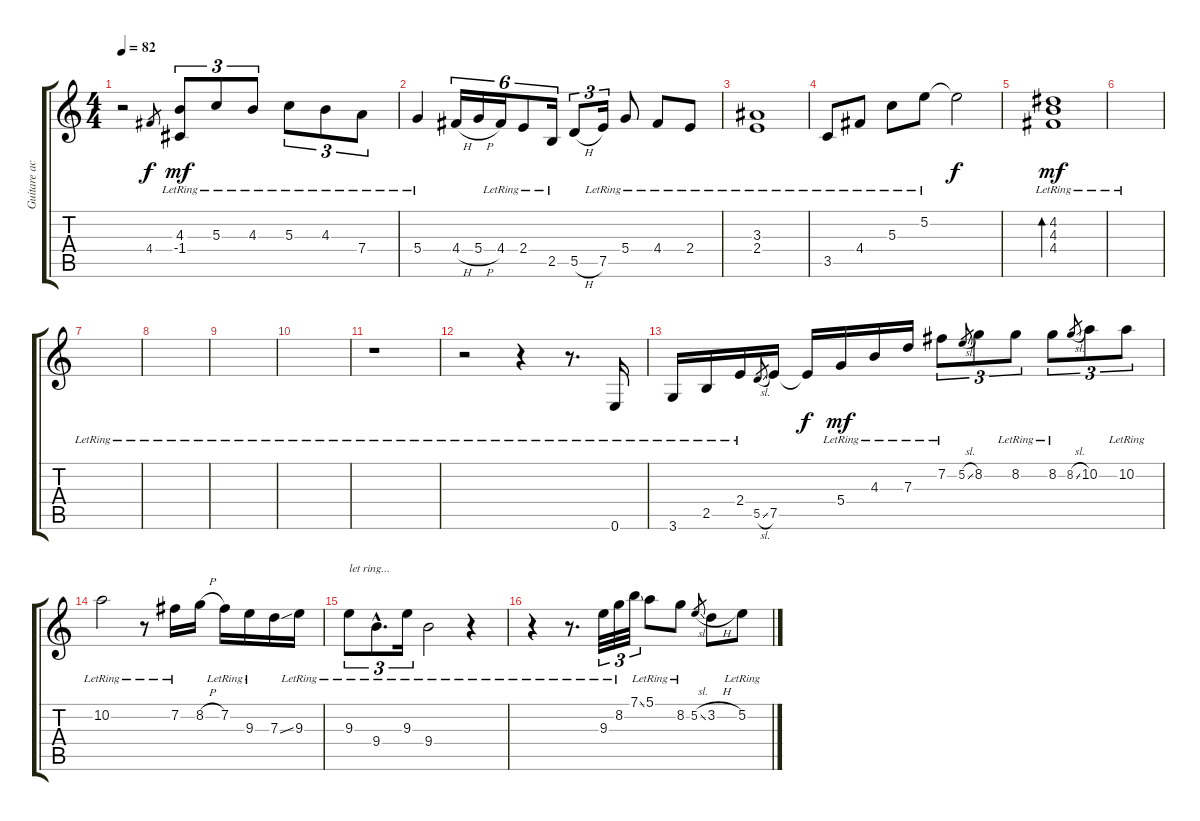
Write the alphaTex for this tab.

\track ("Guitare acoustique" "Guitare ac") {instrument acousticguitarnylon}
\staff {score tabs}
\tuning (E4 B3 G3 D3 A2 E2) {hide}
\ts (4 4)
\tempo 82
\clef g2
\ks c
r.2{dy mf} 4.4.8{gr dy f} (4.3{lr} -1.4).8{tu (3 2) dy mf} 5.3{lr}.8{tu (3 2)} 4.3{lr}.8{tu (3 2)} 5.3{lr}.8{tu (3 2)} 4.3{lr}.8{tu (3 2)} 7.4{lr}.8{tu (3 2)} |
5.4{lr}.4 4.4{h}.16{tu (6 4)} 5.4{h}.16{tu (6 4)} 4.4{lr}.16{tu (6 4)} 2.4{lr}.8{tu (6 4)} 2.5{lr}.16{tu (6 4)} 5.5{h}.8{tu (3 2)} 7.5{lr}.16{tu (3 2)} 5.4{lr}.8 4.4{lr}.8 2.4{lr}.8 |
(3.3{lr} 2.4{lr}).1 |
3.5{lr}.8 4.4{lr}.8 5.3{lr}.8 5.2{lr}.8 5.2{t}.2{dy f} |
(4.2{lr} 4.3{lr} 4.4{lr}).1{bd 240 dy mf} |
|
|
|
|
|
r.1 |
r.2 r.4 r.8{d} 0.6{lr}.16 |
3.6{lr}.16 2.5{lr}.16 2.4{lr}.16 5.5{sl}.8{gr} 7.5.16 7.5{t}.16{dy f} 5.4{lr}.16{dy mf} 4.3{lr}.16 7.3{lr}.16 7.2{lr}.8{tu (3 2)} 5.2{sl}.8{gr} 8.2.8{tu (3 2)} 8.2{lr}.8{tu (3 2)} 8.2{lr}.8{tu (3 2)} 8.2{sl}.8{gr} 10.2.8{tu (3 2)} 10.2{lr}.8{tu (3 2)} |
10.2{lr}.2 r.8 7.2{lr}.16 8.2{h}.16 7.2{lr}.16 9.3{lr}.16 7.3{ss}.16 9.3{lr}.16 |
9.3{lr}.8{tu (3 2) txt "let ring..."} 9.4{hac lr}.8{d tu (3 2)} 9.3{lr}.16{tu (3 2)} 9.4{lr}.2 r.4 |
r.4 r.8{d} 9.3{lr}.32{tu (3 2)} 8.2{lr}.32{tu (3 2)} 7.1{ss}.32{tu (3 2)} 5.1{lr}.8 8.2{lr}.8 5.2{sl}.8{gr} 3.2{h}.8 5.2{lr}.8
